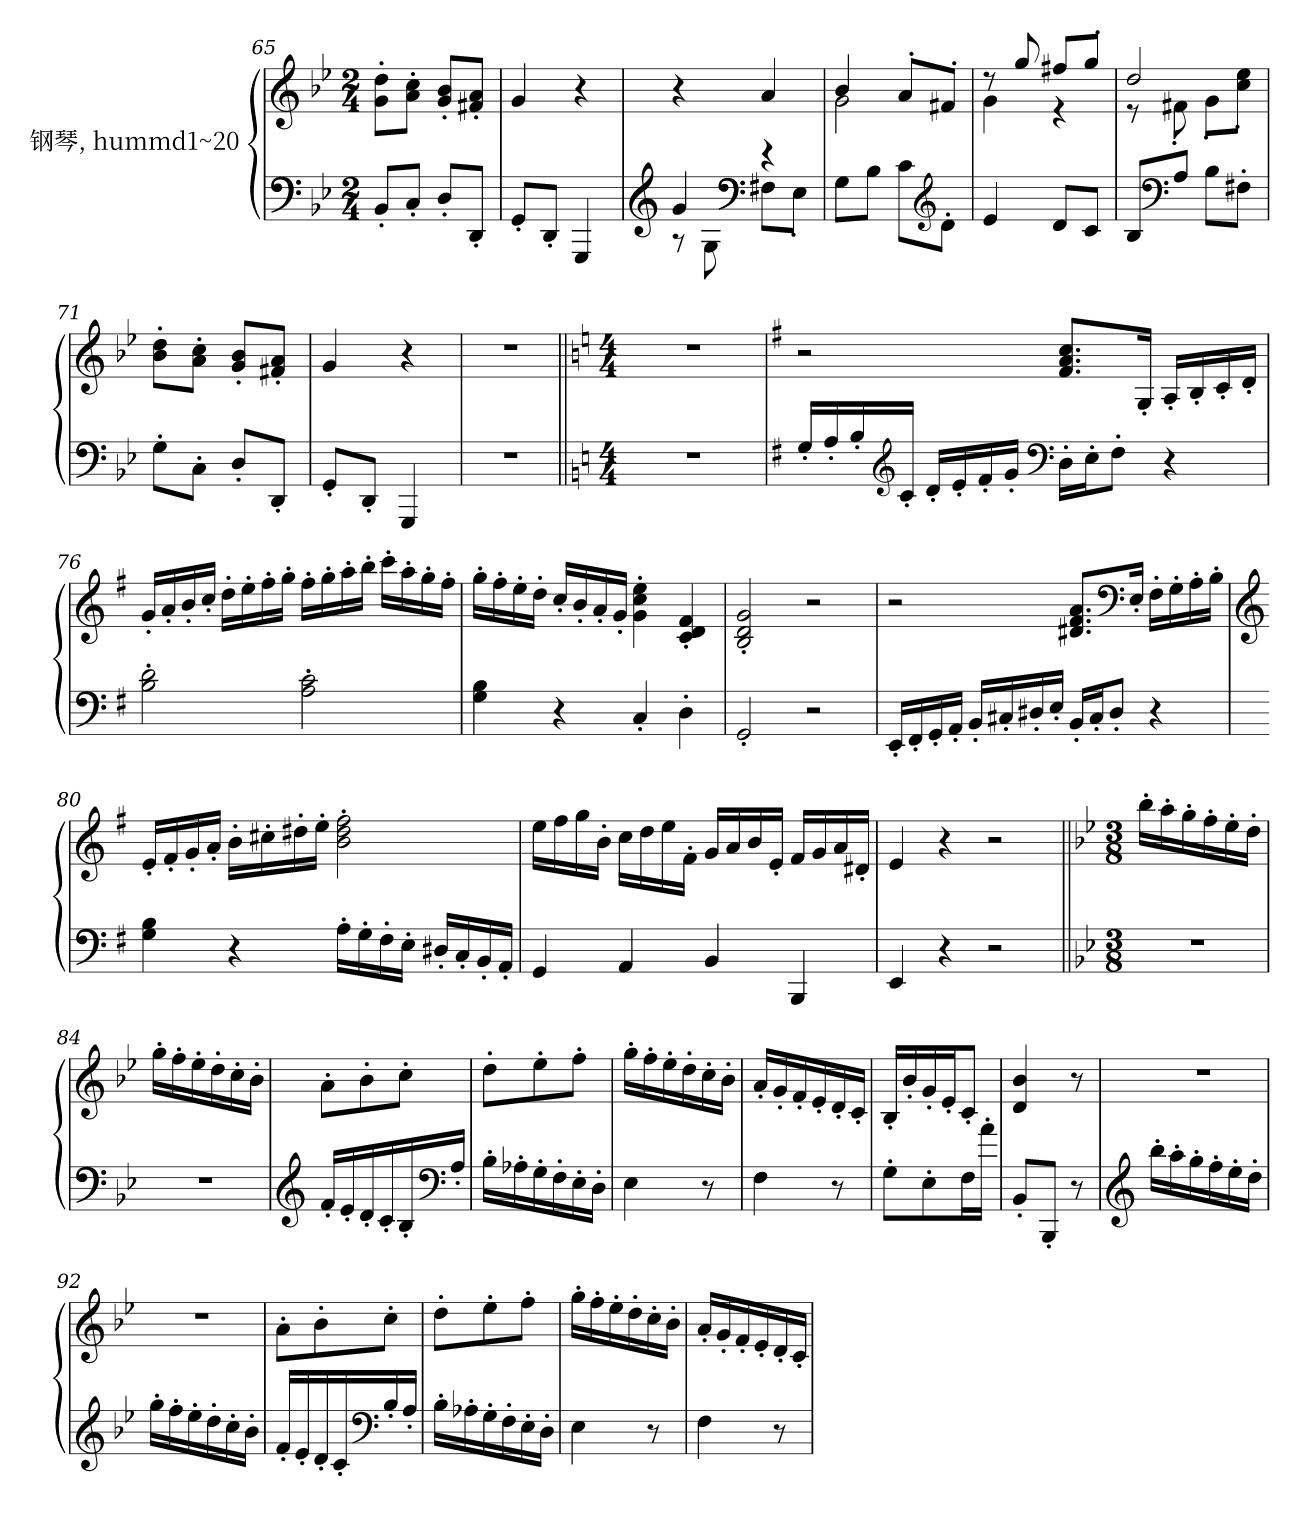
**kern	**kern
*part1	*part1
*staff2	*staff1
*I"钢琴, hummd1~20	*
*clefF4	*clefG2
*k[b-e-]	*k[b-e-]
*M2/4	*M2/4
=65	=65
8BB-'/L	8g\' 8dd\'L
8C'/J	8a\' 8cc\'J
8D'/L	8g/' 8b-/'L
8DD'/J	8f#X/' 8a/'J
=66	=66
8GG'/L	4g/
8DD'/J	.
4GGG/	4r
!!LO:LB:g=z
=67	=67
*clefG2	*
*^	*
4g/	8r	4r
.	8G\	.
*clefF4	*	*
4r	8F#X\L	4a/
.	8E-'\J	.
*v	*v	*
=68	=68
*	*^
8G\L	4b-/	2g\
8B-\J	.	.
8c\L	8a'/L	.
*clefG2	*	*
8d'\J	8f#X'/J	.
=69	=69	=69
4e-/	8r	4g\
.	8gg/	.
8d/L	8ff#X/L	4r
8c/J	8gg'/J	.
=70	=70	=70
8B-/L	2dd/	8r
*clefF4	*	*
8A/J	.	8f#X'\
8B-\L	.	8g'\L
8F#X'\J	.	8cc\' 8ee-\'J
*	*v	*v
=71	=71
8G'\L	8b-\' 8dd\'L
8C'\J	8a\' 8cc\'J
8D'/L	8g/' 8b-/'L
*	*MM50
8DD'/J	8f#X/' 8a/'J
=72	=72
8GG'/L	4g/
8DD'/J	.
4GGG/	4r
=73	=73
2r	2r
!!LO:LB:g=z
=74||	=74||
*k[]	*k[]
*M4/4	*M4/4
*	*MM105
1r	1r
=75	=75
*k[f#]	*k[f#]
16G'/LL	2r
16A'/	.
16B'/	.
*clefG2	*
16c'/JJ	.
16d'/LL	.
16e'/	.
16f#'/	.
16g'/JJ	.
*clefF4	*
16D'\LL	8.f#/ 8.a/ 8.cc/L
16E'\J	.
8F#'\J	.
.	16G'/Jk
4r	16A'/LL
.	16B'/
.	16c'/
.	16d'/JJ
=76	=76
2B\' 2d\'	16g'/LL
.	16a'/
.	16b'/
.	16cc'/JJ
.	16dd'\LL
.	16ee'\
.	16ff#'\
.	16gg'\JJ
2A\' 2c\'	16ff#'\LL
.	16gg'\
.	16aa'\
.	16bb'\JJ
.	16ccc'\LL
.	16aa'\
.	16gg'\
.	16ff#'\JJ
!!LO:PB:g=z
=77	=77
4G\ 4B\	16gg'\LL
.	16ff#'\
.	16ee'\
.	16dd'\JJ
4r	16cc'/LL
.	16b'/
.	16a'/
.	16g'/JJ
4C'/	4g\' 4cc\' 4ee\'
4D'\	4c/' 4d/' 4f#/'
=78	=78
2GG'/	2B/' 2d/' 2g/'
*	*MM52
2r	2r
=79	=79
16EE'/LL	2r
16FF#'/	.
16GG'/	.
16AA'/JJ	.
16BB'/LL	.
16C#X'/	.
16D#X'/	.
16E'/JJ	.
16BB'/LL	8.d#X/ 8.f#/ 8.a/L
16C#'/J	.
8D#'/J	.
*	*clefF4
.	16E'/Jk
4r	16F#'\LL
.	16G'\
.	16A'\
.	16B'\JJ
!!LO:LB:g=z
=80	=80
*	*clefG2
4G\ 4B\	16e'/LL
.	16f#'/
.	16g'/
.	16a'/JJ
4r	16b'\LL
.	16cc#X'\
.	16dd#X'\
.	16ee'\JJ
16A'\LL	2b\' 2dd#\' 2ff#\'
16G'\	.
16F#'\	.
16E'\JJ	.
16D#X'/LL	.
16C'/	.
16BB'/	.
16AA'/JJ	.
=81	=81
4GG/	16ee\LL
.	16ff#\
.	16gg\
.	16b'\JJ
4AA/	16cc\LL
.	16dd\
.	16ee\
.	16f#'\JJ
4BB/	16g/LL
.	16a/
.	16b/
.	16e'/JJ
4BBB/	16f#/LL
.	16g/
*	*MM95
.	16a/
.	16d#X'/JJ
=82	=82
4EE/	4e/
4r	4r
2r	2r
!!LO:LB:g=z
=83||	=83||
*k[b-e-]	*k[b-e-]
*M3/8	*M3/8
*	*MM132
4.r	16bb-'\LL
.	16aa'\
.	16gg'\
.	16ff'\
.	16ee-'\
.	16dd'\JJ
=84	=84
4.r	16gg'\LL
.	16ff'\
.	16ee-'\
.	16dd'\
.	16cc'\
.	16b-'\JJ
=85	=85
*clefG2	*
16f'/LL	8a'\L
16e-'/	.
16d'/	8b-'\
16c'/	.
16B-'/	8cc'\J
*clefF4	*
16A'/JJ	.
=86	=86
16B-'\LL	8dd'\L
16A-X'\	.
16G'\	8ee-'\
16F'\	.
16E-'\	8ff'\J
16D'\JJ	.
=87	=87
4E-\	16gg'\LL
.	16ff'\
.	16ee-'\
.	16dd'\
8r	16cc'\
.	16b-'\JJ
!!LO:LB:g=z
=88	=88
4F\	16a'/LL
.	16g'/
.	16f'/
.	16e-'/
8r	16d'/
.	16c'/JJ
=89	=89
8G'\L	16B-'/LL
.	16b-'/
8E-'\	16g'/
.	16e-'/J
16F\L	8c'/J
16a'\JJ	.
=90	=90
8BB-'/L	4d/ 4b-/
8BBB-'/J	.
8r	8r
=91	=91
*clefG2	*
16bb-'\LL	4.r
16aa'\	.
16gg'\	.
16ff'\	.
16ee-'\	.
16dd'\JJ	.
=92	=92
16gg'\LL	4.r
16ff'\	.
16ee-'\	.
16dd'\	.
16cc'\	.
16b-'\JJ	.
=93	=93
16f'/LL	8a'\L
16e-'/	.
16d'/	8b-'\
16c'/	.
*clefF4	*
16B-'/	8cc'\J
16A'/JJ	.
!!LO:LB:g=z
=94	=94
16B-'\LL	8dd'\L
16A-X'\	.
16G'\	8ee-'\
16F'\	.
16E-'\	8ff'\J
16D'\JJ	.
=95	=95
4E-\	16gg'\LL
.	16ff'\
.	16ee-'\
.	16dd'\
8r	16cc'\
.	16b-'\JJ
=96	=96
4F\	16a'/LL
.	16g'/
.	16f'/
.	16e-'/
8r	16d'/
.	16c'/JJ
=	=
*-	*-
